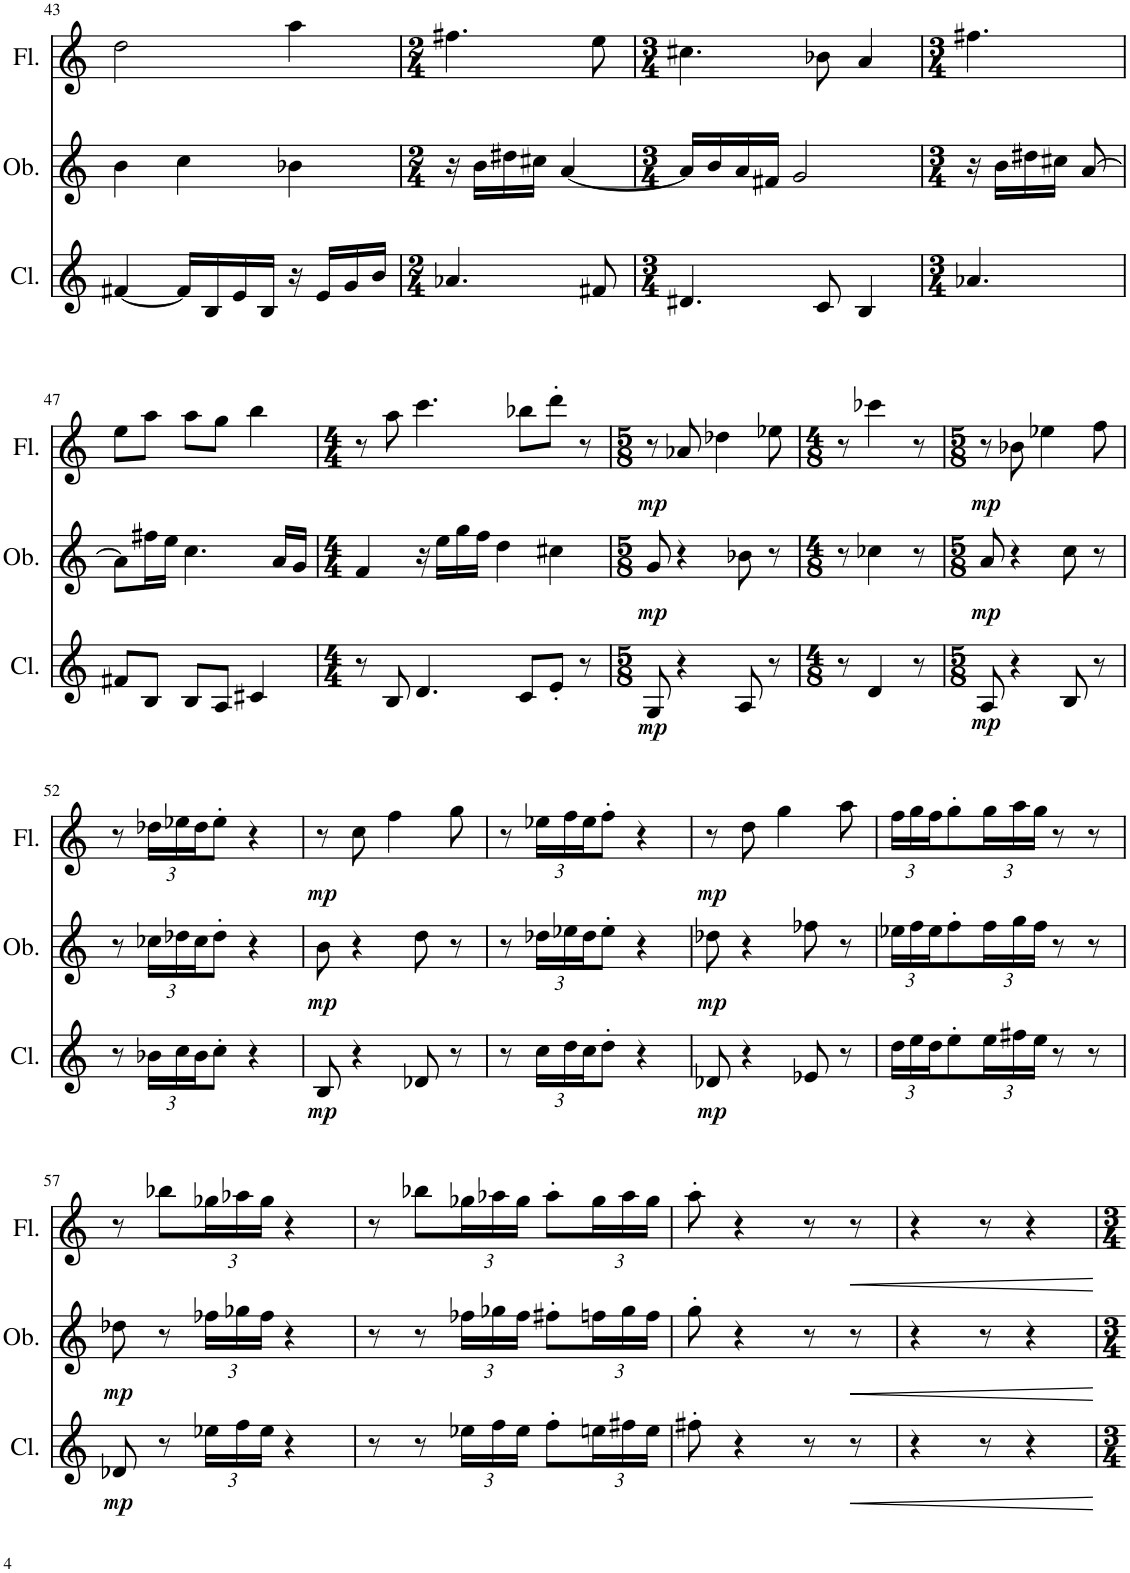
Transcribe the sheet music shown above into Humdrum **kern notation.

**kern	**dynam	**kern	**dynam	**kern	**dynam
*part3	*part3	*part2	*part2	*part1	*part1
*staff3	*staff3	*staff2	*staff2	*staff1	*staff1
*I"Clarinet	*	*I"Oboe	*	*I"Flute	*
*I'Cl.	*	*I'Ob.	*	*I'Fl.	*
!!LO:PB:g=z
*clefG2	*	*clefG2	*	*clefG2	*
*Trd1c2	*	*	*	*	*
*k[]	*	*k[]	*	*k[]	*
*M3/4	*	*M3/4	*	*M3/4	*
=43	=43	=43	=43	=43	=43
[4f#X/	.	4b\	.	2dd\	.
16f#/LL]	.	4cc\	.	.	.
16B/	.	.	.	.	.
16e/	.	.	.	.	.
16B/JJ	.	.	.	.	.
16r	.	4b-X\	.	4aa\	.
16e/LL	.	.	.	.	.
16g/	.	.	.	.	.
16b/JJ	.	.	.	.	.
=44	=44	=44	=44	=44	=44
*M2/4	*	*M2/4	*	*M2/4	*
4.a-X/	.	16r	.	4.ff#X\	.
.	.	16b\LL	.	.	.
.	.	16dd#X\	.	.	.
.	.	16cc#X\JJ	.	.	.
.	.	[4a/	.	.	.
8f#X/	.	.	.	8ee\	.
=45	=45	=45	=45	=45	=45
*M3/4	*	*M3/4	*	*M3/4	*
4.d#X/	.	16a/LL]	.	4.cc#X\	.
.	.	16b/	.	.	.
.	.	16a/	.	.	.
.	.	16f#X/JJ	.	.	.
.	.	2g/	.	.	.
8c/	.	.	.	8b-X\	.
4B/	.	.	.	4a/	.
=46	=46	=46	=46	=46	=46
*M3/4	*	*M3/4	*	*M3/4	*
4.a-X/	.	16r	.	4.ff#X\	.
.	.	16b\LL	.	.	.
.	.	16dd#X\	.	.	.
.	.	16cc#X\JJ	.	.	.
.	.	[8a/	.	.	.
!!LO:LB:g=z
=47	=47	=47	=47	=47	=47
8f#X/L	.	8a\L]	.	8ee\L	.
8B/J	.	16ff#X\L	.	8aa\J	.
.	.	16ee\JJ	.	.	.
8B/L	.	4.cc\	.	8aa\L	.
8A/J	.	.	.	8gg\J	.
4c#X/	.	.	.	4bb\	.
.	.	16a/LL	.	.	.
.	.	16g/JJ	.	.	.
=48	=48	=48	=48	=48	=48
*M4/4	*	*M4/4	*	*M4/4	*
8r	.	4f/	.	8r	.
8B/	.	.	.	8aa\	.
4.d/	.	16r	.	4.ccc\	.
.	.	16ee\LL	.	.	.
.	.	16gg\	.	.	.
.	.	16ff\JJ	.	.	.
.	.	4dd\	.	.	.
8c/L	.	.	.	8bb-X\L	.
8e'/J	.	4cc#X\	.	8ddd'\J	.
8r	.	.	.	8r	.
=49	=49	=49	=49	=49	=49
*M5/8	*	*M5/8	*	*M5/8	*
!	!LO:DY:b	!	!LO:DY:b	!	!LO:DY:b
8G/	mp	8g/	mp	8r	mp
4r	.	4r	.	8a-X/	.
.	.	.	.	4dd-X\	.
8A/	.	8b-X\	.	.	.
8r	.	8r	.	8ee-X\	.
=50	=50	=50	=50	=50	=50
*M4/8	*	*M4/8	*	*M4/8	*
8r	.	8r	.	8r	.
4d/	.	4cc-X\	.	4ccc-X\	.
8r	.	8r	.	8r	.
=51	=51	=51	=51	=51	=51
*M5/8	*	*M5/8	*	*M5/8	*
!	!LO:DY:b	!	!LO:DY:b	!	!LO:DY:b
8A/	mp	8a/	mp	8r	mp
4r	.	4r	.	8b-X\	.
.	.	.	.	4ee-X\	.
8B/	.	8cc\	.	.	.
8r	.	8r	.	8ff\	.
!!LO:LB:g=z
=52	=52	=52	=52	=52	=52
8r	.	8r	.	8r	.
*Xbrackettup	*	*Xbrackettup	*	*Xbrackettup	*
24b-X\LL	.	24cc-X\LL	.	24dd-X\LL	.
24cc\	.	24dd-X\	.	24ee-X\	.
24b-\J	.	24cc-\J	.	24dd-\J	.
8cc'\J	.	8dd-'\J	.	8ee-'\J	.
4r	.	4r	.	4r	.
=53	=53	=53	=53	=53	=53
!	!LO:DY:b	!	!LO:DY:b	!	!LO:DY:b
8B/	mp	8b\	mp	8r	mp
4r	.	4r	.	8cc\	.
.	.	.	.	4ff\	.
8d-X/	.	8dd\	.	.	.
8r	.	8r	.	8gg\	.
=54	=54	=54	=54	=54	=54
8r	.	8r	.	8r	.
24cc\LL	.	24dd-X\LL	.	24ee-X\LL	.
24dd\	.	24ee-X\	.	24ff\	.
24cc\J	.	24dd-\J	.	24ee-\J	.
8dd'\J	.	8ee-'\J	.	8ff'\J	.
4r	.	4r	.	4r	.
=55	=55	=55	=55	=55	=55
!	!LO:DY:b	!	!LO:DY:b	!	!LO:DY:b
8d-X/	mp	8dd-X\	mp	8r	mp
4r	.	4r	.	8dd\	.
.	.	.	.	4gg\	.
8e-X/	.	8ff-X\	.	.	.
8r	.	8r	.	8aa\	.
=56	=56	=56	=56	=56	=56
24dd\LL	.	24ee-X\LL	.	24ff\LL	.
24ee\	.	24ff\	.	24gg\	.
24dd\J	.	24ee-\J	.	24ff\J	.
8ee'\	.	8ff'\	.	8gg'\	.
24ee\L	.	24ff\L	.	24gg\L	.
24ff#X\	.	24gg\	.	24aa\	.
24ee\JJ	.	24ff\JJ	.	24gg\JJ	.
8r	.	8r	.	8r	.
8r	.	8r	.	8r	.
!!LO:LB:g=z
=57	=57	=57	=57	=57	=57
!	!LO:DY:b	!	!LO:DY:b	!	!
8d-X/	mp	8dd-X\	mp	8r	.
8r	.	8r	.	8bb-X\L	.
24ee-X\LL	.	24ff-X\LL	.	24gg-X\L	.
24ff\	.	24gg-X\	.	24aa-X\	.
24ee-\JJ	.	24ff-\JJ	.	24gg-\JJ	.
4r	.	4r	.	4r	.
=58	=58	=58	=58	=58	=58
8r	.	8r	.	8r	.
8r	.	8r	.	8bb-X\L	.
24ee-X\LL	.	24ff-X\LL	.	24gg-X\L	.
24ff\	.	24gg-X\	.	24aa-X\	.
24ee-\JJ	.	24ff-\JJ	.	24gg-\JJ	.
8ff'\L	.	8ff#X'\L	.	8aa-'\L	.
24een\L	.	24ffn\L	.	24gg-\L	.
24ff#X\	.	24gg-\	.	24aa-\	.
24ee\JJ	.	24ff\JJ	.	24gg-\JJ	.
=59	=59	=59	=59	=59	=59
8ff#X'\	.	8gg'\	.	8aa'\	.
4r	.	4r	.	4r	.
8r	.	8r	.	8r	.
8r	.	8r	.	8r	.
=60	=60	=60	=60	=60	=60
4r	.	4r	.	4r	.
8r	.	8r	.	8r	.
4r	.	4r	.	4r	.
=	=	=	=	=	=
*-	*-	*-	*-	*-	*-
